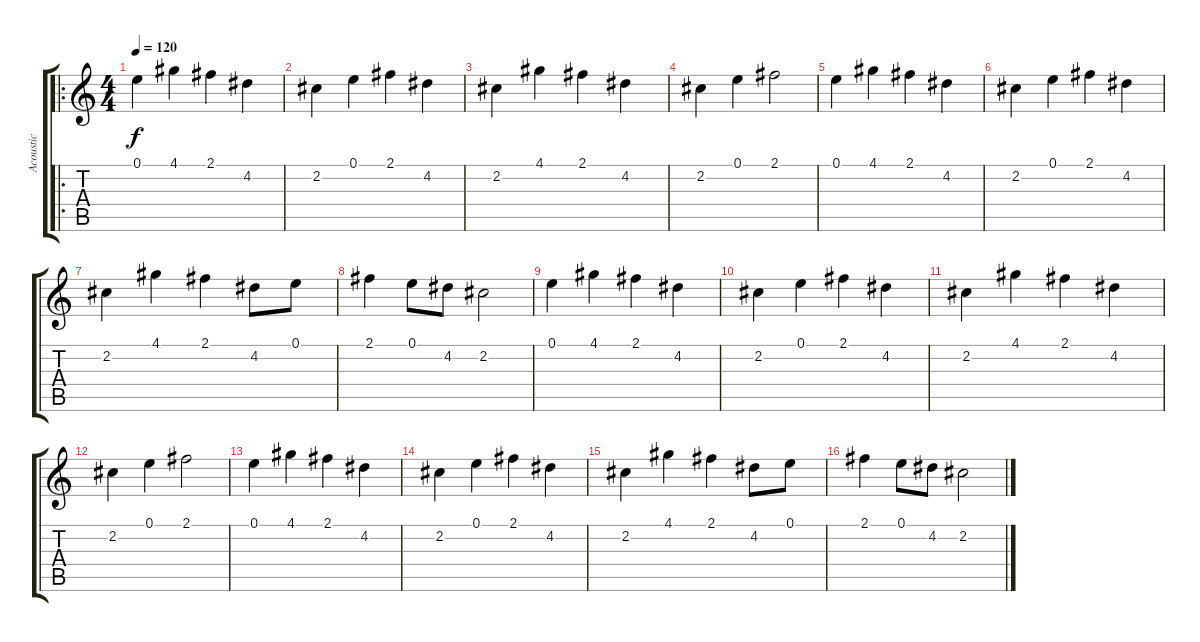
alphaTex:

\track ("Acoustic" "Acoustic") {instrument acousticguitarnylon}
\staff {score tabs}
\tuning (E4 B3 G3 D3 A2 E2) {hide}
\ro
\ts (4 4)
\tempo 120
\clef g2
\ks c
0.1.4{dy f instrument acousticguitarnylon} 4.1.4 2.1.4 4.2.4 |
2.2.4 0.1.4 2.1.4 4.2.4 |
2.2.4 4.1.4 2.1.4 4.2.4 |
2.2.4 0.1.4 2.1.2 |
0.1.4 4.1.4 2.1.4 4.2.4 |
2.2.4 0.1.4 2.1.4 4.2.4 |
2.2.4 4.1.4 2.1.4 4.2.8 0.1.8 |
2.1.4 0.1.8 4.2.8 2.2.2 |
0.1.4 4.1.4 2.1.4 4.2.4 |
2.2.4 0.1.4 2.1.4 4.2.4 |
2.2.4 4.1.4 2.1.4 4.2.4 |
2.2.4 0.1.4 2.1.2 |
0.1.4 4.1.4 2.1.4 4.2.4 |
2.2.4 0.1.4 2.1.4 4.2.4 |
2.2.4 4.1.4 2.1.4 4.2.8 0.1.8 |
2.1.4 0.1.8 4.2.8 2.2.2
